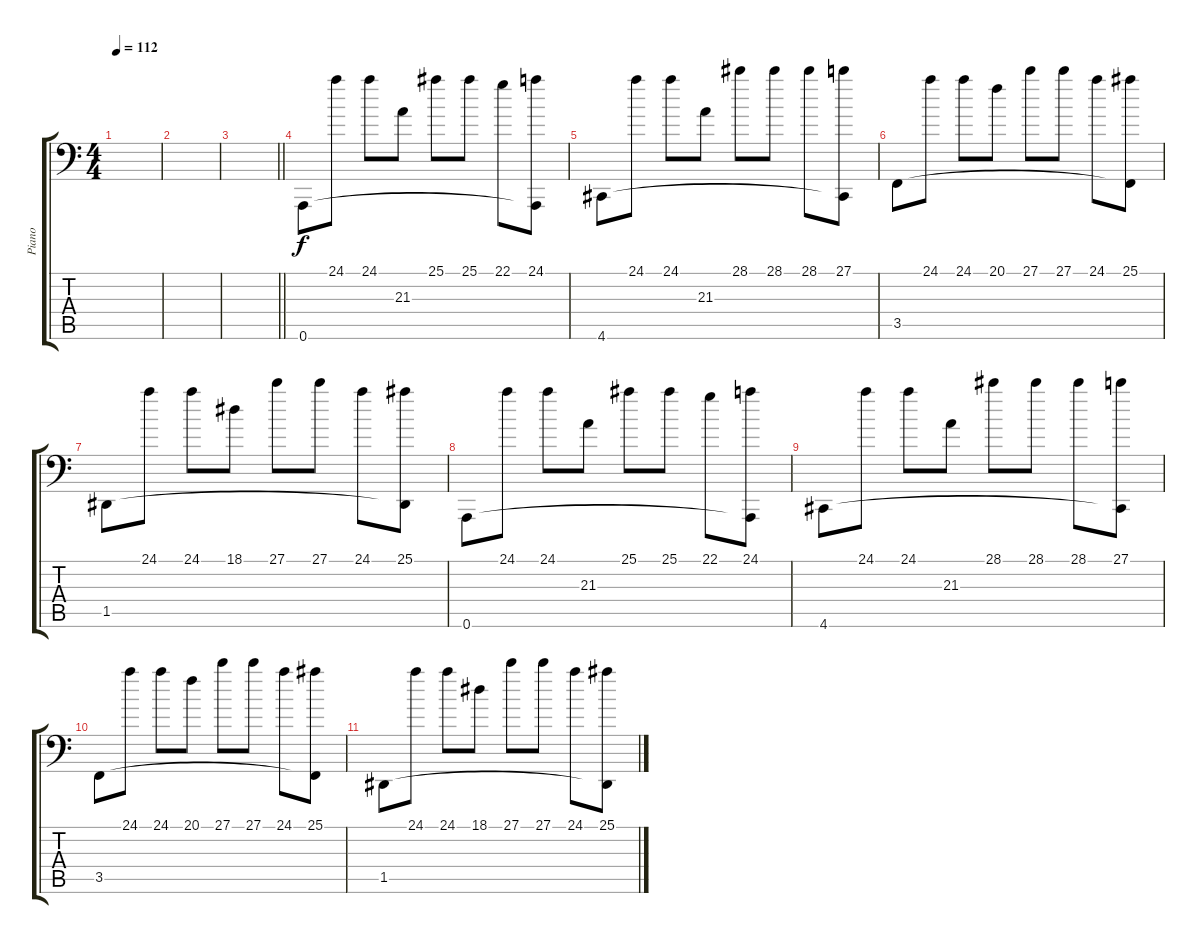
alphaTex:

\track ("Piano" "Piano") {instrument acousticgrandpiano}
\staff {score tabs}
\tuning (A3 E3 C3 G2 D2 A1) {hide}
\ts (4 4)
\tempo 112
\clef f4
\ks c
|
|
\barLineRight lightlight
|
0.6.8 24.1.8 24.1.8 21.3.8 25.1.8 25.1.8 22.1.8 (24.1 0.6{t}).8 |
4.6.8 24.1.8 24.1.8 21.3.8 28.1.8 28.1.8 28.1.8 (27.1 4.6{t}).8 |
3.5.8 24.1.8 24.1.8 20.1.8 27.1.8 27.1.8 24.1.8 (25.1 3.5{t}).8 |
1.5.8 24.1.8 24.1.8 18.1.8 27.1.8 27.1.8 24.1.8 (25.1 1.5{t}).8 |
0.6.8 24.1.8 24.1.8 21.3.8 25.1.8 25.1.8 22.1.8 (24.1 0.6{t}).8 |
4.6.8 24.1.8 24.1.8 21.3.8 28.1.8 28.1.8 28.1.8 (27.1 4.6{t}).8 |
3.5.8 24.1.8 24.1.8 20.1.8 27.1.8 27.1.8 24.1.8 (25.1 3.5{t}).8 |
1.5.8 24.1.8 24.1.8 18.1.8 27.1.8 27.1.8 24.1.8 (25.1 1.5{t}).8
